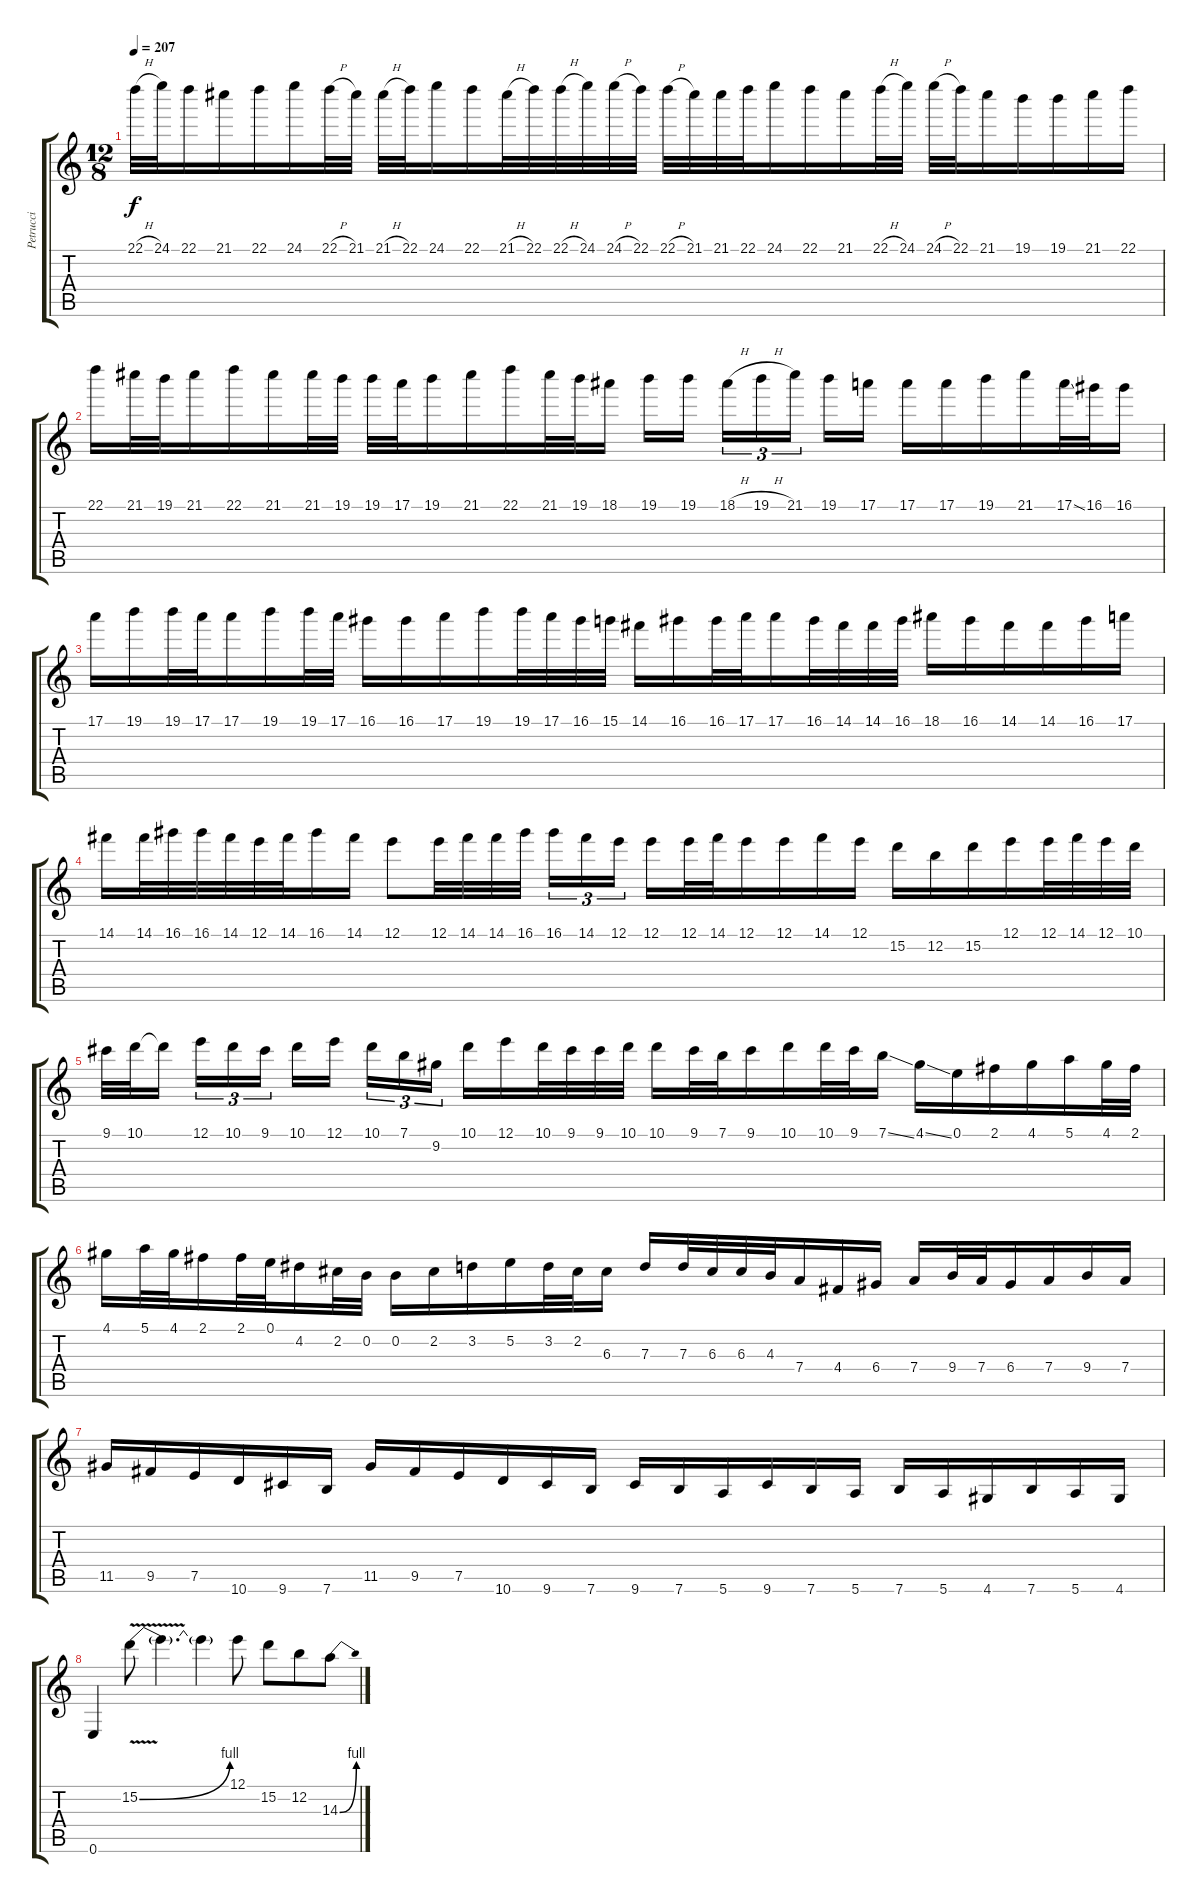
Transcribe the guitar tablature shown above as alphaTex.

\track ("Petrucci" "Petrucci") {instrument overdrivenguitar}
\staff {score tabs}
\tuning (E4 B3 G3 D3 A2 E2) {hide}
\ts (12 8)
\tempo 207
\clef g2
\ks c
22.1{h}.32{dy f} 24.1.32 22.1.16 21.1.16 22.1.16 24.1.16 22.1{h}.32 21.1.32 21.1{h}.32 22.1.32 24.1.16 22.1.16 21.1{h}.32 22.1.32 22.1{h}.32 24.1.32 24.1{h}.32 22.1.32 22.1{h}.32 21.1.32 21.1.32 22.1.32 24.1.16 22.1.16 21.1.16 22.1{h}.32 24.1.32 24.1{h}.32 22.1.32 21.1.16 19.1.16 19.1.16 21.1.16 22.1.16 |
22.1.16 21.1.32 19.1.32 21.1.16 22.1.16 21.1.16 21.1.32 19.1.32 19.1.32 17.1.32 19.1.16 21.1.16 22.1.16 21.1.32 19.1.32 18.1.16 19.1.16 19.1.16{beam splitsecondary} 18.1{h}.16{tu (3 2)} 19.1{h}.16{tu (3 2)} 21.1.16{tu (3 2) beam splitsecondary} 19.1.16 17.1.16 17.1.16 17.1.16 19.1.16 21.1.16 17.1{ss}.32 16.1.32 16.1.16 |
17.1.16 19.1.16 19.1.32 17.1.32 17.1.16 19.1.16 19.1.32 17.1.32 16.1.16 16.1.16 17.1.16 19.1.16 19.1.32 17.1.32 16.1.32 15.1.32 14.1.16 16.1.16 16.1.32 17.1.32 17.1.16 16.1.32 14.1.32 14.1.32 16.1.32 18.1.16 16.1.16 14.1.16 14.1.16 16.1.16 17.1.16 |
14.1.16 14.1.32 16.1.32 16.1.32 14.1.32 12.1.32 14.1.32 16.1.16 14.1.16 12.1.8 12.1.32 14.1.32 14.1.32 16.1.32{beam splitsecondary} 16.1.16{tu (3 2)} 14.1.16{tu (3 2)} 12.1.16{tu (3 2)} 12.1.16 12.1.32 14.1.32 12.1.16 12.1.16 14.1.16 12.1.16 15.2.16 12.2.16 15.2.16 12.1.16 12.1.32 14.1.32 12.1.32 10.1.32 |
9.1.32 10.1.32 10.1{t}.16{beam splitsecondary} 12.1.16{tu (3 2)} 10.1.16{tu (3 2)} 9.1.16{tu (3 2) beam splitsecondary} 10.1.16 12.1.16 10.1.16{tu (3 2)} 7.1.16{tu (3 2)} 9.2.16{tu (3 2) beam splitsecondary} 10.1.16 12.1.16 10.1.32 9.1.32 9.1.32 10.1.32 10.1.16 9.1.32 7.1.32 9.1.16 10.1.16 10.1.32 9.1.32 7.1{ss}.16 4.1{ss}.16 0.1.16 2.1.16 4.1.16 5.1.16 4.1.32 2.1.32 |
4.1.16 5.1.32 4.1.32 2.1.16 2.1.32 0.1.32 4.2.16 2.2.32 0.2.32 0.2.16 2.2.16 3.2.16 5.2.16 3.2.32 2.2.32 6.3.16 7.3.16 7.3.32 6.3.32 6.3.32 4.3.32 7.4.16 4.4.16 6.4.16 7.4.16 9.4.32 7.4.32 6.4.16 7.4.16 9.4.16 7.4.16 |
11.5.16 9.5.16 7.5.16 10.6.16 9.6.16 7.6.16 11.5.16 9.5.16 7.5.16 10.6.16 9.6.16 7.6.16 9.6.16 7.6.16 5.6.16 9.6.16 7.6.16 5.6.16 7.6.16 5.6.16 4.6.16 7.6.16 5.6.16 4.6.16 |
0.6.4 15.2{be (bend 0 0 60 4) v}.8 15.2{t}.4{d} 15.2{t}.4 12.1.8 15.2.8 12.2.8 14.3{be (bend 0 0 60 4)}.8
